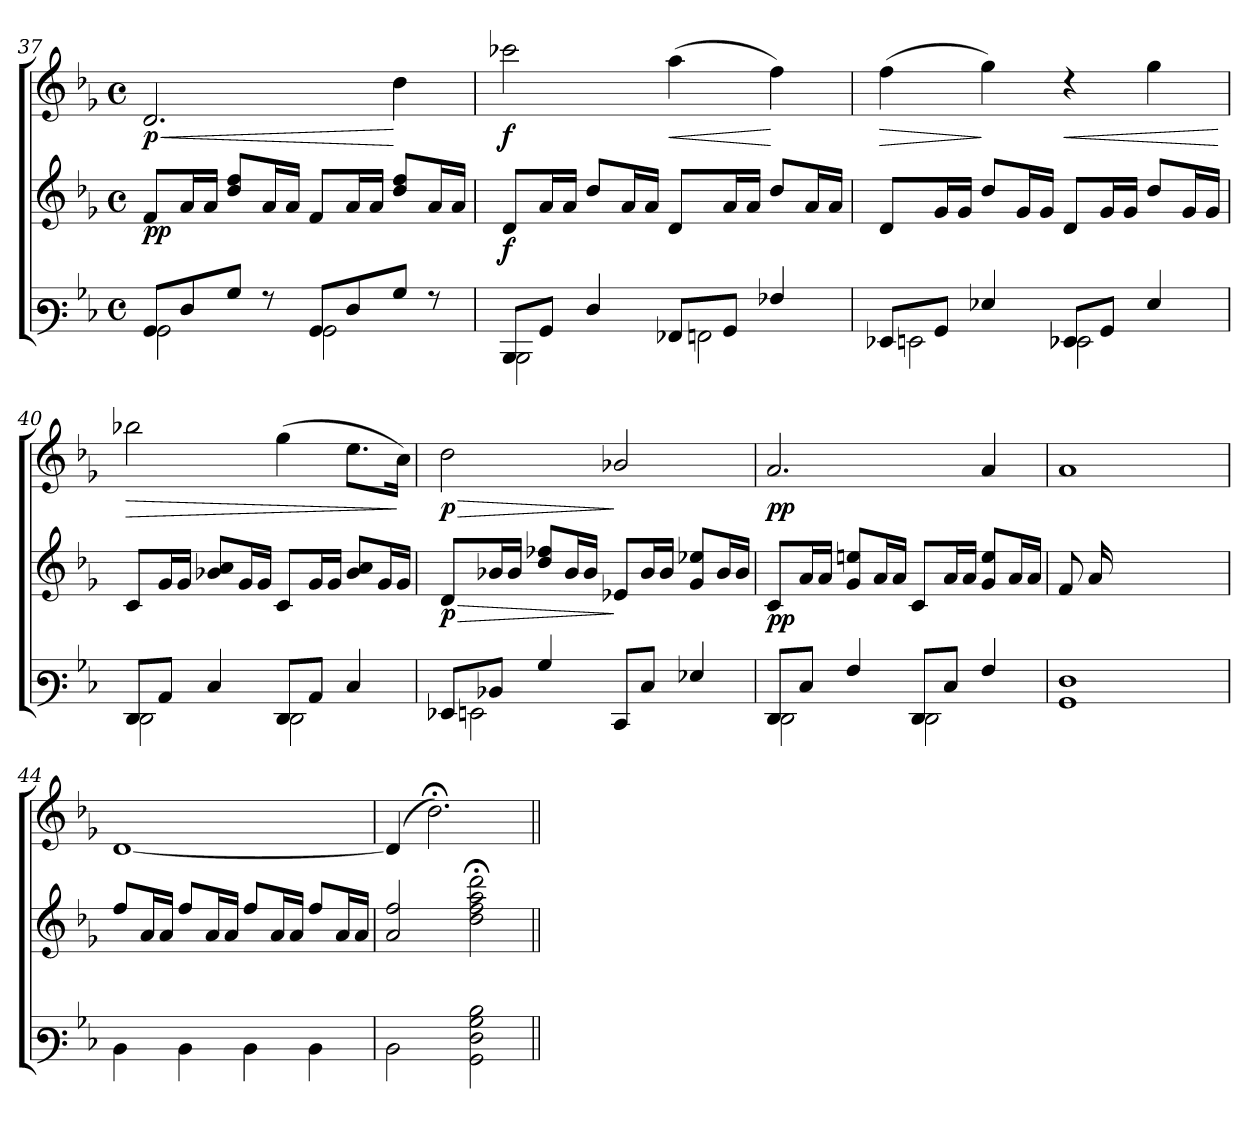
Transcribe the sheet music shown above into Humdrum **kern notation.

**kern	**kern	**dynam	**kern	**dynam
*part2	*part2	*part2	*part1	*part1
*staff3	*staff2	*staff2/3	*staff1	*staff1
!!LO:PB:g=z
*clefF3	*clefG3	*	*clefG3	*
*k[b-e-]	*k[b-e-]	*	*k[b-e-]	*
*M4/4	*M4/4	*	*M4/4	*
*met(c)	*met(c)	*	*met(c)	*
=37	=37	=37	=37	=37
*^	*	*	*	*
!	!	!	!LO:DY:b	!	!LO:HP:b
!	!	!	!	!	!LO:DY:n=1:b
8BB-/L	2BB-\	8d/L	pp	2.B-/	< p
8F/	.	16f/L	.	.	.
.	.	16f/JJ	.	.	.
8B-/J	.	8b-/ 8dd/L	.	.	.
8rA	.	16f/L	.	.	.
.	.	16f/JJ	.	.	.
8BB-/L	2BB-\	8d/L	.	.	.
8F/	.	16f/L	.	.	.
.	.	16f/JJ	.	.	.
8B-/J	.	8b-/ 8dd/L	.	4b-\	[
8rA	.	16f/L	.	.	.
.	.	16f/JJ	.	.	.
=38	=38	=38	=38	=38	=38
!	!	!	!LO:DY:b	!	!LO:DY:b
8DD/L	2DD\	8B-/L	f	2aa-X\	f
8BB-/J	.	16f/L	.	.	.
.	.	16f/JJ	.	.	.
4F/	.	8b-/L	.	.	.
.	.	16f/L	.	.	.
.	.	16f/JJ	.	.	.
!	!	!	!	!	!LO:HP:b
8AA-X/L	2AA\	8B-/L	.	(>4ff\	<
8BB-/J	.	16f/L	.	.	.
.	.	16f/JJ	.	.	.
4A-X/	.	8b-/L	.	4dd\)	[
.	.	16f/L	.	.	.
.	.	16f/JJ	.	.	.
=39	=39	=39	=39	=39	=39
!	!	!	!	!	!LO:HP:b
8GG-X/L	2GG\	8B-/L	.	(>4dd\	>
8BB-/J	.	16e-/L	.	.	.
.	.	16e-/JJ	.	.	.
4G-X/	.	8b-/L	.	4ee-\)	]
.	.	16e-/L	.	.	.
.	.	16e-/JJ	.	.	.
!	!	!	!	!	!LO:HP:b
8GG-/L	2GG-\	8B-/L	.	4rb	<
8BB-/J	.	16e-/L	.	.	.
.	.	16e-/JJ	.	.	.
4G-/	.	8b-/L	.	4ee-\	.
.	.	16e-/L	.	.	.
.	.	16e-/JJ	.	.	.
*v	*v	*	*	*	*
.	.	.	.	[
!!LO:LB:g=z
=40	=40	=40	=40	=40
*^	*	*	*	*
!	!	!	!	!	!LO:HP:b
8FF/L	2FF\	8A/L	.	2gg-X\	>
8C/J	.	16e-/L	.	.	.
.	.	16e-/JJ	.	.	.
4E-/	.	8g-X/ 8a/L	.	.	.
.	.	16e-/L	.	.	.
.	.	16e-/JJ	.	.	.
8FF/L	2FF\	8A/L	.	(>4ee-\	.
8C/J	.	16e-/L	.	.	.
.	.	16e-/JJ	.	.	.
4E-/	.	8g-/ 8a/L	.	8.cc\L	.
.	.	16e-/L	.	.	.
.	.	16e-/JJ	.	16a\Jk)	]
=41	=41	=41	=41	=41	=41
!	!	!	!LO:HP:b	!	!LO:HP:b
!	!	!	!LO:DY:n=1:b	!	!LO:DY:n=1:b
8GG-X/L	2GG\	8B-/L	> p	2b-\	> p
8D-X/J	.	16g-X/L	.	.	.
.	.	16g-/JJ	.	.	.
4B-/	.	8b-/ 8dd-X/L	.	.	.
.	.	16g-/L	.	.	.
.	.	16g-/JJ	.	.	.
2ryy	8EE-/L	8c-X/L	]	2g-X/	]
.	8E-/J	16g-/L	.	.	.
.	.	16g-/JJ	.	.	.
.	4G-X/	8e-/ 8cc-X/L	.	.	.
.	.	16g-/L	.	.	.
.	.	16g-/JJ	.	.	.
=42	=42	=42	=42	=42	=42
!	!	!	!LO:DY:b	!	!LO:DY:b
8FF/L	2FF\	8A/L	pp	2.f/	pp
8E-/J	.	16f/L	.	.	.
.	.	16f/JJ	.	.	.
4A/	.	8e-/ 8ccn/L	.	.	.
.	.	16f/L	.	.	.
.	.	16f/JJ	.	.	.
8FF/L	2FF\	8A/L	.	.	.
8E-/J	.	16f/L	.	.	.
.	.	16f/JJ	.	.	.
4A/	.	8e-/ 8cc/L	.	4f/	.
.	.	16f/L	.	.	.
.	.	16f/JJ	.	.	.
!!LO:LB:g=z
=43	=43	=43	=43	=43	=43
1F	1BB-	8d/L	.	1f	.
.	.	16f/L	.	.	.
.	.	2ryy	.	.	.
.	.	4ryy	.	.	.
.	.	16ryy	.	.	.
*v	*v	*	*	*	*
=44	=44	=44	=44	=44
4D\	8dd/L	.	[<1B-	.
.	16f/L	.	.	.
.	16f/JJ	.	.	.
4D\	8dd/L	.	.	.
.	16f/L	.	.	.
.	16f/JJ	.	.	.
4D\	8dd/L	.	.	.
.	16f/L	.	.	.
.	16f/JJ	.	.	.
4D\	8dd/L	.	.	.
.	16f/L	.	.	.
.	16f/JJ	.	.	.
=45	=45	=45	=45	=45
2D\	2f/ 2dd/	.	(>4B-/]	.
.	.	.	2.b-;<\)	.
2BB-\ 2F\ 2B-\ 2d\	2b-\;< 2dd\;< 2ff\;< 2bb-\;<	.	.	.
=||	=||	=||	=||	=||
*-	*-	*-	*-	*-
